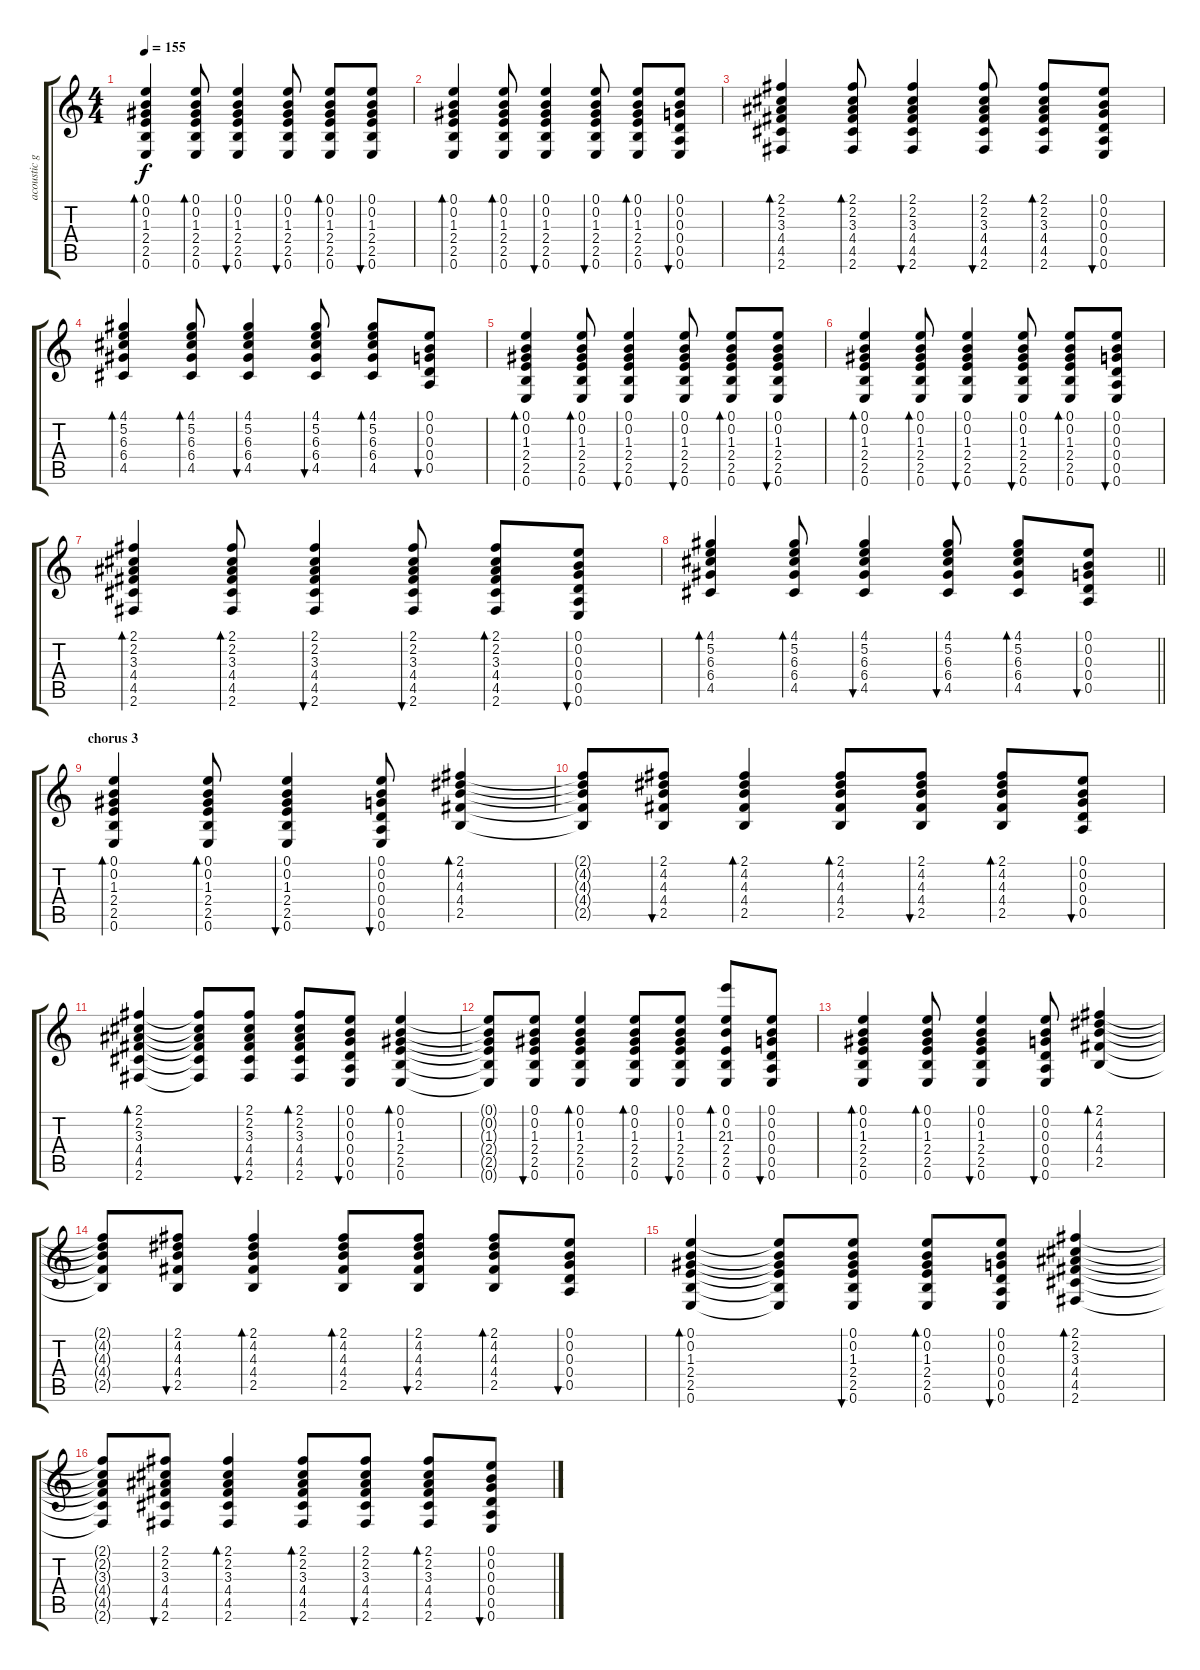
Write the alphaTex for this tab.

\track ("acoustic guitar" "acoustic g") {instrument acousticguitarsteel}
\staff {score tabs}
\tuning (E4 B3 G3 D3 A2 E2) {hide}
\ts (4 4)
\tempo 155
\clef g2
\ks c
(0.1 0.2 1.3 2.4 2.5 0.6).4{bd 60 dy f} (0.1 0.2 1.3 2.4 2.5 0.6).8{bd 30} (0.1 0.2 1.3 2.4 2.5 0.6).4{bu 30} (0.1 0.2 1.3 2.4 2.5 0.6).8{bu 30} (0.1 0.2 1.3 2.4 2.5 0.6).8{bd 30} (0.1 0.2 1.3 2.4 2.5 0.6).8{bu 30} |
(0.1 0.2 1.3 2.4 2.5 0.6).4{bd 30} (0.1 0.2 1.3 2.4 2.5 0.6).8{bd 30} (0.1 0.2 1.3 2.4 2.5 0.6).4{bu 30} (0.1 0.2 1.3 2.4 2.5 0.6).8{bu 30} (0.1 0.2 1.3 2.4 2.5 0.6).8{bd 30} (0.1 0.2 0.3 0.4 0.5 0.6).8{bu 30} |
(2.1 2.2 3.3 4.4 4.5 2.6).4{bd 30} (2.1 2.2 3.3 4.4 4.5 2.6).8{bd 30} (2.1 2.2 3.3 4.4 4.5 2.6).4{bu 30} (2.1 2.2 3.3 4.4 4.5 2.6).8{bu 30} (2.1 2.2 3.3 4.4 4.5 2.6).8{bd 30} (0.1 0.2 0.3 0.4 0.5 0.6).8{bu 30} |
(4.1 5.2 6.3 6.4 4.5).4{bd 30} (4.1 5.2 6.3 6.4 4.5).8{bd 30} (4.1 5.2 6.3 6.4 4.5).4{bu 30} (4.1 5.2 6.3 6.4 4.5).8{bu 30} (4.1 5.2 6.3 6.4 4.5).8{bd 30} (0.1 0.2 0.3 0.4 0.5).8{bu 30} |
(0.1 0.2 1.3 2.4 2.5 0.6).4{bd 60} (0.1 0.2 1.3 2.4 2.5 0.6).8{bd 30} (0.1 0.2 1.3 2.4 2.5 0.6).4{bu 30} (0.1 0.2 1.3 2.4 2.5 0.6).8{bu 30} (0.1 0.2 1.3 2.4 2.5 0.6).8{bd 30} (0.1 0.2 1.3 2.4 2.5 0.6).8{bu 30} |
(0.1 0.2 1.3 2.4 2.5 0.6).4{bd 30} (0.1 0.2 1.3 2.4 2.5 0.6).8{bd 30} (0.1 0.2 1.3 2.4 2.5 0.6).4{bu 30} (0.1 0.2 1.3 2.4 2.5 0.6).8{bu 30} (0.1 0.2 1.3 2.4 2.5 0.6).8{bd 30} (0.1 0.2 0.3 0.4 0.5 0.6).8{bu 30} |
(2.1 2.2 3.3 4.4 4.5 2.6).4{bd 30} (2.1 2.2 3.3 4.4 4.5 2.6).8{bd 30} (2.1 2.2 3.3 4.4 4.5 2.6).4{bu 30} (2.1 2.2 3.3 4.4 4.5 2.6).8{bu 30} (2.1 2.2 3.3 4.4 4.5 2.6).8{bd 30} (0.1 0.2 0.3 0.4 0.5 0.6).8{bu 30} |
\barLineRight lightlight
(4.1 5.2 6.3 6.4 4.5).4{bd 30} (4.1 5.2 6.3 6.4 4.5).8{bd 30} (4.1 5.2 6.3 6.4 4.5).4{bu 30} (4.1 5.2 6.3 6.4 4.5).8{bu 30} (4.1 5.2 6.3 6.4 4.5).8{bd 30} (0.1 0.2 0.3 0.4 0.5).8{bu 30} |
\section ("" "chorus 3")
(0.1 0.2 1.3 2.4 2.5 0.6).4{bd 60} (0.1 0.2 1.3 2.4 2.5 0.6).8{bd 30} (0.1 0.2 1.3 2.4 2.5 0.6).4{bu 30} (0.1 0.2 0.3 0.4 0.5 0.6).8{bu 30} (2.1 4.2 4.3 4.4 2.5).4{bd 30} |
(2.1{t} 4.2{t} 4.3{t} 4.4{t} 2.5{t}).8 (2.1 4.2 4.3 4.4 2.5).8{bu 30} (2.1 4.2 4.3 4.4 2.5).4{bd 30} (2.1 4.2 4.3 4.4 2.5).8{bd 30} (2.1 4.2 4.3 4.4 2.5).8{bu 30} (2.1 4.2 4.3 4.4 2.5).8{bd 30} (0.1 0.2 0.3 0.4 0.5).8{bu 30} |
(2.1 2.2 3.3 4.4 4.5 2.6).4{bd 30} (2.1{t} 2.2{t} 3.3{t} 4.4{t} 4.5{t} 2.6{t}).8 (2.1 2.2 3.3 4.4 4.5 2.6).8{bu 30} (2.1 2.2 3.3 4.4 4.5 2.6).8{bd 30} (0.1 0.2 0.3 0.4 0.5 0.6).8{bu 30} (0.1 0.2 1.3 2.4 2.5 0.6).4{bd 30} |
(0.1{t} 0.2{t} 1.3{t} 2.4{t} 2.5{t} 0.6{t}).8 (0.1 0.2 1.3 2.4 2.5 0.6).8{bu 30} (0.1 0.2 1.3 2.4 2.5 0.6).4{bd 30} (0.1 0.2 1.3 2.4 2.5 0.6).8{bd 30} (0.1 0.2 1.3 2.4 2.5 0.6).8{bu 30} (0.1 0.2 21.3 2.4 2.5 0.6).8{bd 30} (0.1 0.2 0.3 0.4 0.5 0.6).8{bu 30} |
(0.1 0.2 1.3 2.4 2.5 0.6).4{bd 60} (0.1 0.2 1.3 2.4 2.5 0.6).8{bd 30} (0.1 0.2 1.3 2.4 2.5 0.6).4{bu 30} (0.1 0.2 0.3 0.4 0.5 0.6).8{bu 30} (2.1 4.2 4.3 4.4 2.5).4{bd 30} |
(2.1{t} 4.2{t} 4.3{t} 4.4{t} 2.5{t}).8 (2.1 4.2 4.3 4.4 2.5).8{bu 30} (2.1 4.2 4.3 4.4 2.5).4{bd 30} (2.1 4.2 4.3 4.4 2.5).8{bd 30} (2.1 4.2 4.3 4.4 2.5).8{bu 30} (2.1 4.2 4.3 4.4 2.5).8{bd 30} (0.1 0.2 0.3 0.4 0.5).8{bu 30} |
(0.1 0.2 1.3 2.4 2.5 0.6).4{bd 30} (0.1{t} 0.2{t} 1.3{t} 2.4{t} 2.5{t} 0.6{t}).8 (0.1 0.2 1.3 2.4 2.5 0.6).8{bu 30} (0.1 0.2 1.3 2.4 2.5 0.6).8{bd 30} (0.1 0.2 0.3 0.4 0.5 0.6).8{bu 30} (2.1 2.2 3.3 4.4 4.5 2.6).4{bd 30} |
(2.1{t} 2.2{t} 3.3{t} 4.4{t} 4.5{t} 2.6{t}).8 (2.1 2.2 3.3 4.4 4.5 2.6).8{bu 30} (2.1 2.2 3.3 4.4 4.5 2.6).4{bd 30} (2.1 2.2 3.3 4.4 4.5 2.6).8{bd 30} (2.1 2.2 3.3 4.4 4.5 2.6).8{bu 30} (2.1 2.2 3.3 4.4 4.5 2.6).8{bd 30} (0.1 0.2 0.3 0.4 0.5 0.6).8{bu 30}
